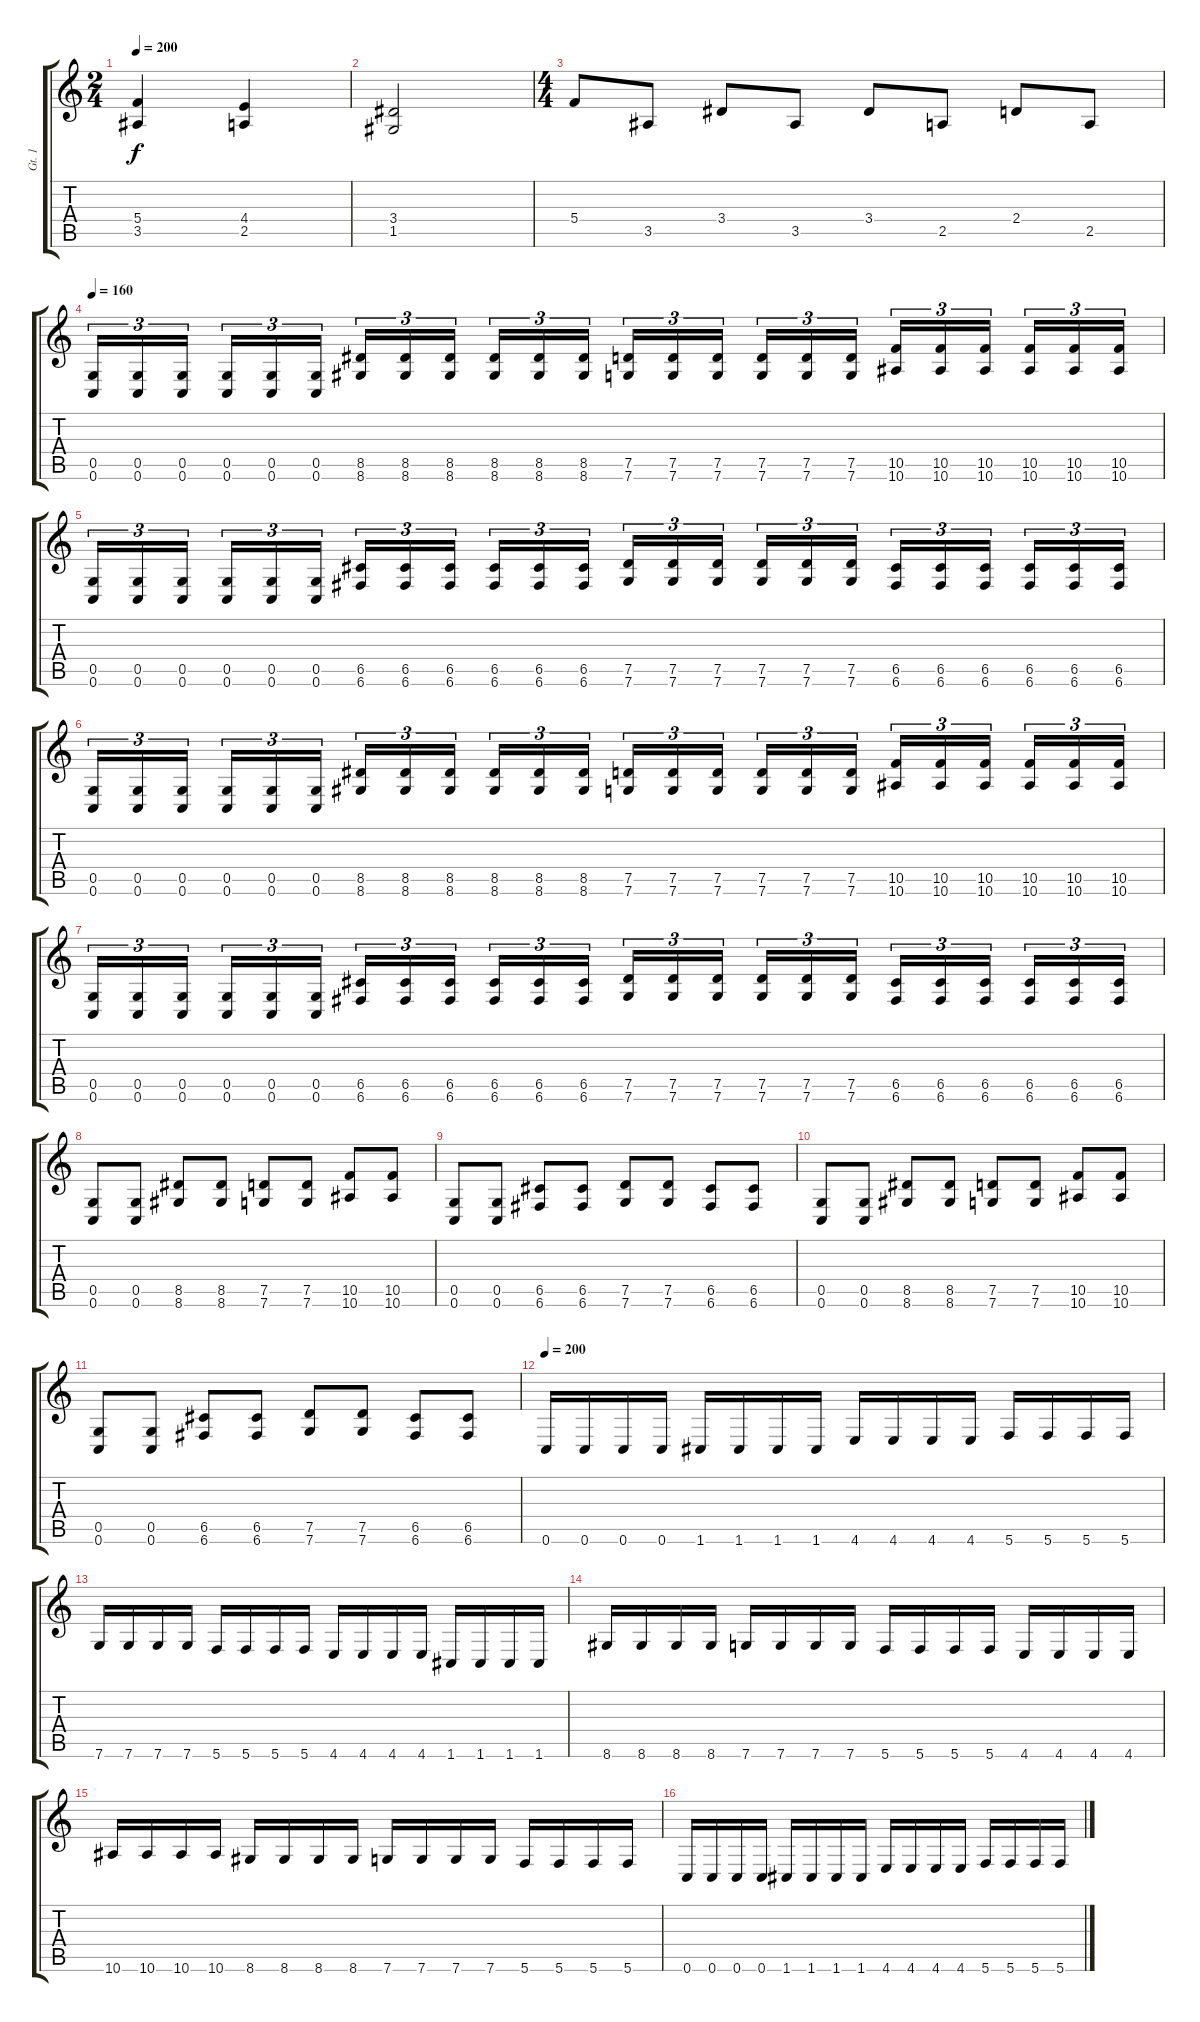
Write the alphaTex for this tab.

\track ("Gt. 1" "Gt. 1") {instrument overdrivenguitar}
\staff {score tabs}
\tuning (D4 A3 F3 C3 G2 C2) {hide}
\ts (2 4)
\tempo 200
\clef g2
\ks c
(5.4 3.5).4{dy f} (4.4 2.5).4 |
(3.4 1.5).2 |
\ts (4 4)
5.4.8 3.5.8 3.4.8 3.5.8 3.4.8 2.5.8 2.4.8 2.5.8 |
\tempo 160
(0.5 0.6).16{tu (3 2)} (0.5 0.6).16{tu (3 2)} (0.5 0.6).16{tu (3 2)} (0.5 0.6).16{tu (3 2)} (0.5 0.6).16{tu (3 2)} (0.5 0.6).16{tu (3 2)} (8.5 8.6).16{tu (3 2)} (8.5 8.6).16{tu (3 2)} (8.5 8.6).16{tu (3 2)} (8.5 8.6).16{tu (3 2)} (8.5 8.6).16{tu (3 2)} (8.5 8.6).16{tu (3 2)} (7.5 7.6).16{tu (3 2)} (7.5 7.6).16{tu (3 2)} (7.5 7.6).16{tu (3 2)} (7.5 7.6).16{tu (3 2)} (7.5 7.6).16{tu (3 2)} (7.5 7.6).16{tu (3 2)} (10.5 10.6).16{tu (3 2)} (10.5 10.6).16{tu (3 2)} (10.5 10.6).16{tu (3 2)} (10.5 10.6).16{tu (3 2)} (10.5 10.6).16{tu (3 2)} (10.5 10.6).16{tu (3 2)} |
(0.5 0.6).16{tu (3 2)} (0.5 0.6).16{tu (3 2)} (0.5 0.6).16{tu (3 2)} (0.5 0.6).16{tu (3 2)} (0.5 0.6).16{tu (3 2)} (0.5 0.6).16{tu (3 2)} (6.5 6.6).16{tu (3 2)} (6.5 6.6).16{tu (3 2)} (6.5 6.6).16{tu (3 2)} (6.5 6.6).16{tu (3 2)} (6.5 6.6).16{tu (3 2)} (6.5 6.6).16{tu (3 2)} (7.5 7.6).16{tu (3 2)} (7.5 7.6).16{tu (3 2)} (7.5 7.6).16{tu (3 2)} (7.5 7.6).16{tu (3 2)} (7.5 7.6).16{tu (3 2)} (7.5 7.6).16{tu (3 2)} (6.5 6.6).16{tu (3 2)} (6.5 6.6).16{tu (3 2)} (6.5 6.6).16{tu (3 2)} (6.5 6.6).16{tu (3 2)} (6.5 6.6).16{tu (3 2)} (6.5 6.6).16{tu (3 2)} |
(0.5 0.6).16{tu (3 2)} (0.5 0.6).16{tu (3 2)} (0.5 0.6).16{tu (3 2)} (0.5 0.6).16{tu (3 2)} (0.5 0.6).16{tu (3 2)} (0.5 0.6).16{tu (3 2)} (8.5 8.6).16{tu (3 2)} (8.5 8.6).16{tu (3 2)} (8.5 8.6).16{tu (3 2)} (8.5 8.6).16{tu (3 2)} (8.5 8.6).16{tu (3 2)} (8.5 8.6).16{tu (3 2)} (7.5 7.6).16{tu (3 2)} (7.5 7.6).16{tu (3 2)} (7.5 7.6).16{tu (3 2)} (7.5 7.6).16{tu (3 2)} (7.5 7.6).16{tu (3 2)} (7.5 7.6).16{tu (3 2)} (10.5 10.6).16{tu (3 2)} (10.5 10.6).16{tu (3 2)} (10.5 10.6).16{tu (3 2)} (10.5 10.6).16{tu (3 2)} (10.5 10.6).16{tu (3 2)} (10.5 10.6).16{tu (3 2)} |
(0.5 0.6).16{tu (3 2)} (0.5 0.6).16{tu (3 2)} (0.5 0.6).16{tu (3 2)} (0.5 0.6).16{tu (3 2)} (0.5 0.6).16{tu (3 2)} (0.5 0.6).16{tu (3 2)} (6.5 6.6).16{tu (3 2)} (6.5 6.6).16{tu (3 2)} (6.5 6.6).16{tu (3 2)} (6.5 6.6).16{tu (3 2)} (6.5 6.6).16{tu (3 2)} (6.5 6.6).16{tu (3 2)} (7.5 7.6).16{tu (3 2)} (7.5 7.6).16{tu (3 2)} (7.5 7.6).16{tu (3 2)} (7.5 7.6).16{tu (3 2)} (7.5 7.6).16{tu (3 2)} (7.5 7.6).16{tu (3 2)} (6.5 6.6).16{tu (3 2)} (6.5 6.6).16{tu (3 2)} (6.5 6.6).16{tu (3 2)} (6.5 6.6).16{tu (3 2)} (6.5 6.6).16{tu (3 2)} (6.5 6.6).16{tu (3 2)} |
(0.5 0.6).8 (0.5 0.6).8 (8.5 8.6).8 (8.5 8.6).8 (7.5 7.6).8 (7.5 7.6).8 (10.5 10.6).8 (10.5 10.6).8 |
(0.5 0.6).8 (0.5 0.6).8 (6.5 6.6).8 (6.5 6.6).8 (7.5 7.6).8 (7.5 7.6).8 (6.5 6.6).8 (6.5 6.6).8 |
(0.5 0.6).8 (0.5 0.6).8 (8.5 8.6).8 (8.5 8.6).8 (7.5 7.6).8 (7.5 7.6).8 (10.5 10.6).8 (10.5 10.6).8 |
(0.5 0.6).8 (0.5 0.6).8 (6.5 6.6).8 (6.5 6.6).8 (7.5 7.6).8 (7.5 7.6).8 (6.5 6.6).8 (6.5 6.6).8 |
\tempo 200
0.6.16 0.6.16 0.6.16 0.6.16 1.6.16 1.6.16 1.6.16 1.6.16 4.6.16 4.6.16 4.6.16 4.6.16 5.6.16 5.6.16 5.6.16 5.6.16 |
7.6.16 7.6.16 7.6.16 7.6.16 5.6.16 5.6.16 5.6.16 5.6.16 4.6.16 4.6.16 4.6.16 4.6.16 1.6.16 1.6.16 1.6.16 1.6.16 |
8.6.16 8.6.16 8.6.16 8.6.16 7.6.16 7.6.16 7.6.16 7.6.16 5.6.16 5.6.16 5.6.16 5.6.16 4.6.16 4.6.16 4.6.16 4.6.16 |
10.6.16 10.6.16 10.6.16 10.6.16 8.6.16 8.6.16 8.6.16 8.6.16 7.6.16 7.6.16 7.6.16 7.6.16 5.6.16 5.6.16 5.6.16 5.6.16 |
0.6.16 0.6.16 0.6.16 0.6.16 1.6.16 1.6.16 1.6.16 1.6.16 4.6.16 4.6.16 4.6.16 4.6.16 5.6.16 5.6.16 5.6.16 5.6.16
